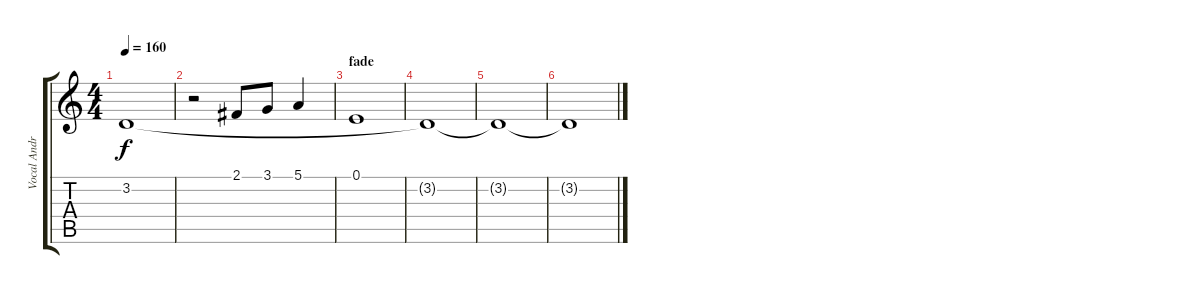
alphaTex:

\track ("Vocal Andre" "Vocal Andr") {instrument trombone}
\staff {score tabs}
\tuning (E4 B3 G3 D3 A2 E2) {hide}
\ts (4 4)
\tempo 160
\clef g2
\ks c
3.2.1{dy f} |
r.2 2.1.8 3.1.8 5.1.4 |
\section ("" "fade")
0.1.1 |
3.2{t}.1{volume 8} |
3.2{t}.1{volume 6} |
3.2{t}.1{volume 3}
